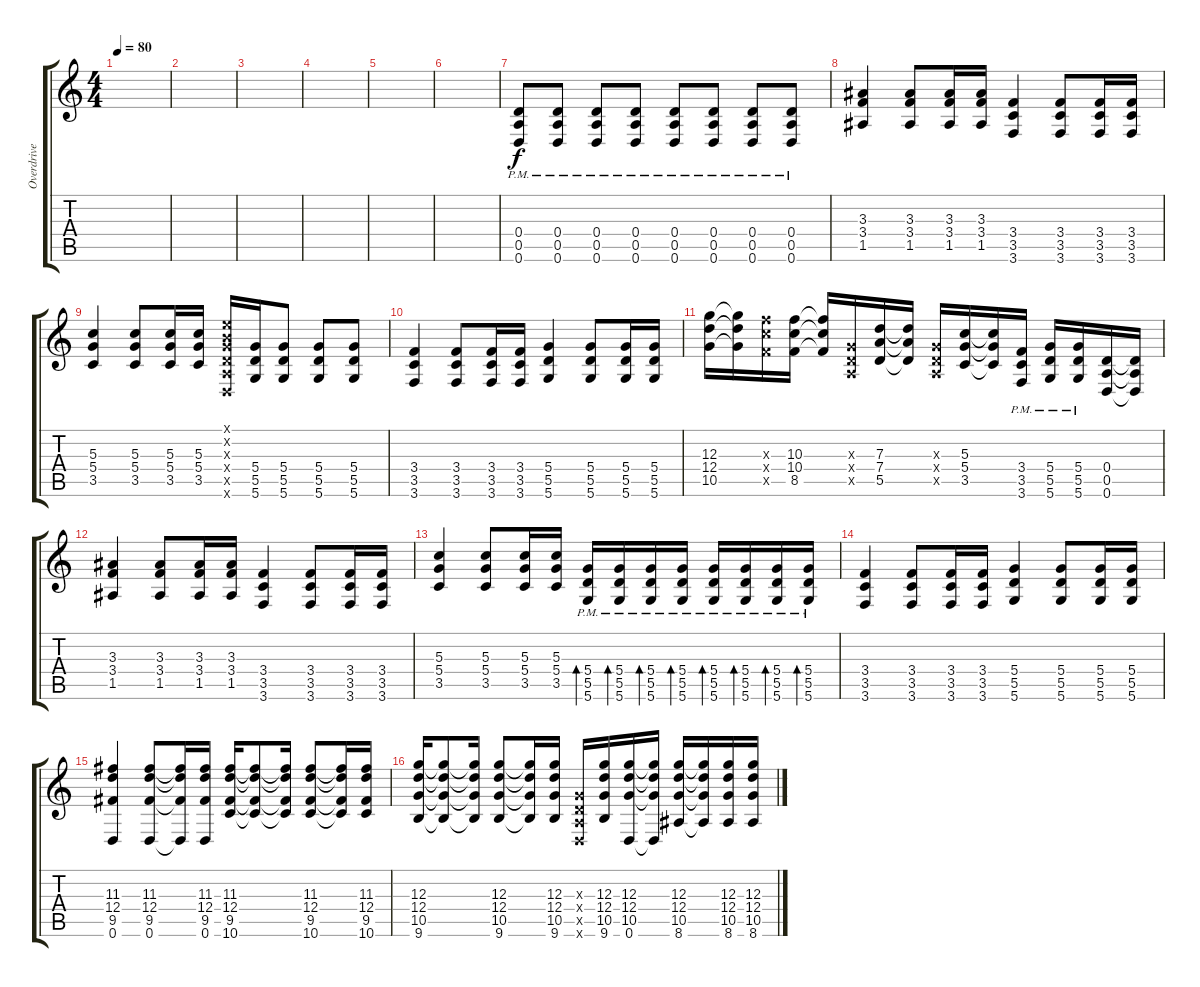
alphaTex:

\track ("Overdrive guitar" "Overdrive ") {instrument overdrivenguitar}
\staff {score tabs}
\tuning (E4 B3 G3 D3 A2 D2) {hide}
\ts (4 4)
\tempo 80
\clef g2
\ks c
|
|
|
|
|
|
(0.4{pm} 0.5{pm} 0.6{pm}).8 (0.4{pm} 0.5{pm} 0.6{pm}).8 (0.4{pm} 0.5{pm} 0.6{pm}).8 (0.4{pm} 0.5{pm} 0.6{pm}).8 (0.4{pm} 0.5{pm} 0.6{pm}).8 (0.4{pm} 0.5{pm} 0.6{pm}).8 (0.4{pm} 0.5{pm} 0.6{pm}).8 (0.4{pm} 0.5{pm} 0.6{pm}).8 |
(3.3 3.4 1.5).4 (3.3 3.4 1.5).8 (3.3 3.4 1.5).16 (3.3 3.4 1.5).16 (3.4 3.5 3.6).4 (3.4 3.5 3.6).8 (3.4 3.5 3.6).16 (3.4 3.5 3.6).16 |
(5.3 5.4 3.5).4 (5.3 5.4 3.5).8 (5.3 5.4 3.5).16 (5.3 5.4 3.5).16 (0.1{x} 0.2{x} 0.3{x} 0.4{x} 0.5{x} 0.6{x}).16 (5.4 5.5 5.6).16 (5.4 5.5 5.6).8 (5.4 5.5 5.6).8 (5.4 5.5 5.6).8 |
(3.4 3.5 3.6).4 (3.4 3.5 3.6).8 (3.4 3.5 3.6).16 (3.4 3.5 3.6).16 (5.4 5.5 5.6).4 (5.4 5.5 5.6).8 (5.4 5.5 5.6).16 (5.4 5.5 5.6).16 |
(12.3 12.4 10.5).16 (12.3{t} 12.4{t} 10.5{t}).16 (10.3{x} 10.4{x} 8.5{x}).16 (10.3 10.4 8.5).16 (10.3{t} 10.4{t} 8.5{t}).16 (0.3{x} 0.4{x} 0.5{x}).16 (7.3 7.4 5.5).16 (7.3{t} 7.4{t} 5.5{t}).16 (0.3{x} 0.4{x} 0.5{x}).16 (5.3 5.4 3.5).16 (5.3{t} 5.4{t} 3.5{t}).16 (3.4{pm} 3.5{pm} 3.6{pm}).16 (5.4{pm} 5.5{pm} 5.6{pm}).16 (5.4{pm} 5.5{pm} 5.6{pm}).16 (0.4 0.5 0.6).16 (0.4{t} 0.5{t} 0.6{t}).16 |
(3.3 3.4 1.5).4 (3.3 3.4 1.5).8 (3.3 3.4 1.5).16 (3.3 3.4 1.5).16 (3.4 3.5 3.6).4 (3.4 3.5 3.6).8 (3.4 3.5 3.6).16 (3.4 3.5 3.6).16 |
(5.3 5.4 3.5).4 (5.3 5.4 3.5).8 (5.3 5.4 3.5).16 (5.3 5.4 3.5).16 (5.4{pm} 5.5{pm} 5.6{pm}).16{bd 30} (5.4{pm} 5.5{pm} 5.6{pm}).16{bd 30} (5.4{pm} 5.5{pm} 5.6{pm}).16{bd 30} (5.4{pm} 5.5{pm} 5.6{pm}).16{bd 30} (5.4{pm} 5.5{pm} 5.6{pm}).16{bd 30} (5.4{pm} 5.5{pm} 5.6{pm}).16{bd 30} (5.4{pm} 5.5{pm} 5.6{pm}).16{bd 30} (5.4{pm} 5.5{pm} 5.6{pm}).16{bd 30} |
(3.4 3.5 3.6).4 (3.4 3.5 3.6).8 (3.4 3.5 3.6).16 (3.4 3.5 3.6).16 (5.4 5.5 5.6).4 (5.4 5.5 5.6).8 (5.4 5.5 5.6).16 (5.4 5.5 5.6).16 |
(11.3 12.4 9.5 0.6).4 (11.3 12.4 9.5 0.6).8 (11.3{t} 12.4{t} 9.5{t} 0.6{t}).16 (11.3 12.4 9.5 0.6).16 (11.3 12.4 9.5 10.6).16 (11.3{t} 12.4{t} 9.5{t} 10.6{t}).8 (11.3{t} 12.4{t} 9.5{t} 10.6{t}).16 (11.3 12.4 9.5 10.6).8 (11.3{t} 12.4{t} 9.5{t} 10.6{t}).16 (11.3 12.4 9.5 10.6).16 |
(12.3 12.4 10.5 9.6).16 (12.3{t} 12.4{t} 10.5{t} 9.6{t}).8 (12.3{t} 12.4{t} 10.5{t} 9.6{t}).16 (12.3 12.4 10.5 9.6).8 (12.3{t} 12.4{t} 10.5{t} 9.6{t}).16 (12.3 12.4 10.5 9.6).16 (0.3{x} 0.4{x} 0.5{x} 0.6{x}).16 (12.3 12.4 10.5 9.6).16 (12.3 12.4 10.5 0.6).16 (12.3{t} 12.4{t} 10.5{t} 0.6{t}).16 (12.3 12.4 10.5 8.6).16 (12.3{t} 12.4{t} 10.5{t} 8.6{t}).16 (12.3 12.4 10.5 8.6).16 (12.3 12.4 10.5 8.6).16
